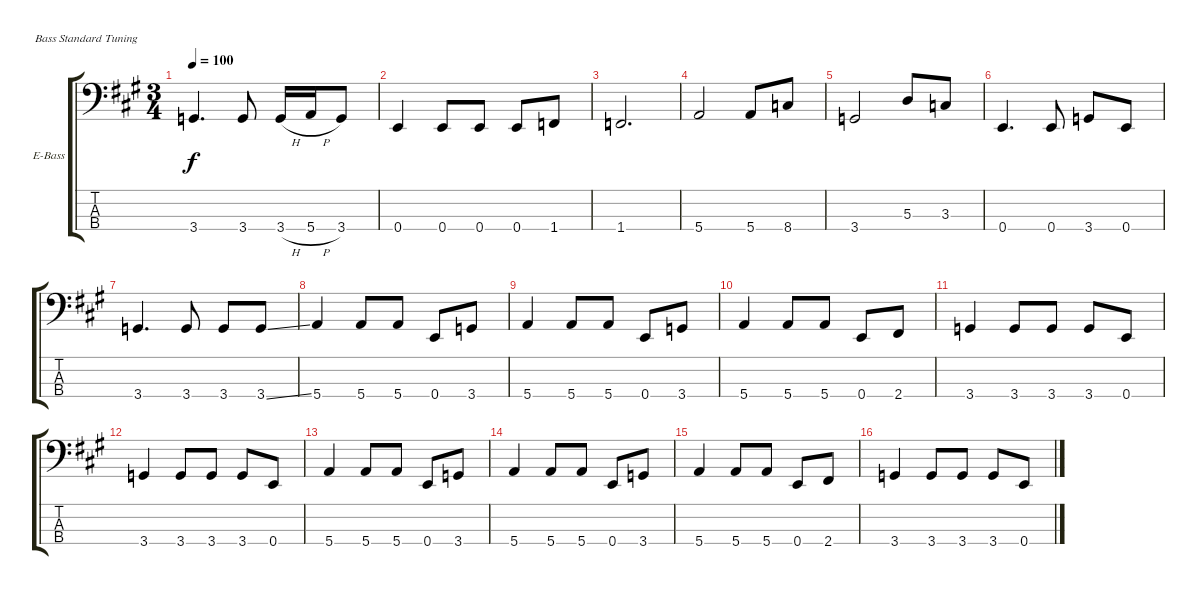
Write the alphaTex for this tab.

\bracketExtendMode groupsimilarinstruments
\firstSystemTrackNameOrientation horizontal
\otherSystemsTrackNameOrientation horizontal
\track ("Bass" "E-Bass") {instrument electricbasspick}
\staff {score tabs}
\tuning (G2 D2 A1 E1)
\ts (3 4)
\tempo 100
\clef f4
\scale
1.07062
\ks a
3.4.4{d dy f} 3.4.8 3.4{h}.16 5.4{h}.16 3.4.8 |
\scale
0.929382 0.4.4 0.4.8 0.4.8 0.4.8 1.4.8 |
\scale
1.07062 1.4.2{d} |
\scale
0.929382 5.4.2 5.4.8 8.4.8 |
\scale
1.07062 3.4.2 5.3.8 3.3.8 |
\scale
0.929382 0.4.4{d} 0.4.8 3.4.8 0.4.8 |
\scale
1.07062 3.4.4{d} 3.4.8 3.4.8 3.4{ss}.8 |
\scale
0.929382 5.4.4 5.4.8 5.4.8 0.4.8 3.4.8 |
\scale
1.07062 5.4.4 5.4.8 5.4.8 0.4.8 3.4.8 |
\scale
0.929382 5.4.4 5.4.8 5.4.8 0.4.8 2.4.8 |
\scale
1.07062 3.4.4 3.4.8 3.4.8 3.4.8 0.4.8 |
\scale
0.929382 3.4.4 3.4.8 3.4.8 3.4.8 0.4.8 |
\scale
1.07062 5.4.4 5.4.8 5.4.8 0.4.8 3.4.8 |
\scale
0.929382 5.4.4 5.4.8 5.4.8 0.4.8 3.4.8 |
\scale
1.07062 5.4.4 5.4.8 5.4.8 0.4.8 2.4.8 |
\scale
0.929382 3.4.4 3.4.8 3.4.8 3.4.8 0.4.8
